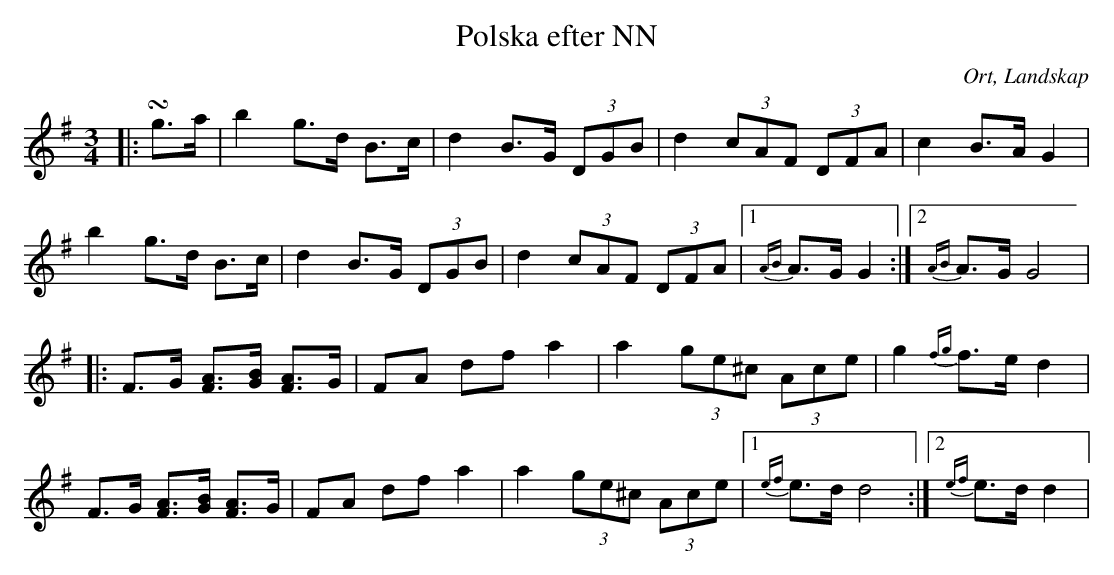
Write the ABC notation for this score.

X:1
T:Polska efter NN
O:Ort, Landskap
M:3/4
L:1/8
K:G
|:!turn!g>a|b2 g>d B>c|d2 B>G (3DGB|d2 (3cAF (3DFA|c2 B>A G2|
b2 g>d B>c|d2 B>G (3DGB|d2 (3cAF (3DFA|1 {AB}A>G G2:|2 {AB}A>G G4|
|:F>G [FA]>[GB] [FA]>G |FA df a2 |a2 (3ge^c (3Ace |g2 {fg}f>e d2 |
F>G [FA]>[GB] [FA]>G |FA df a2 |a2 (3ge^c (3Ace |1 {ef}e>d d4:|2 {ef}e>d d2|
